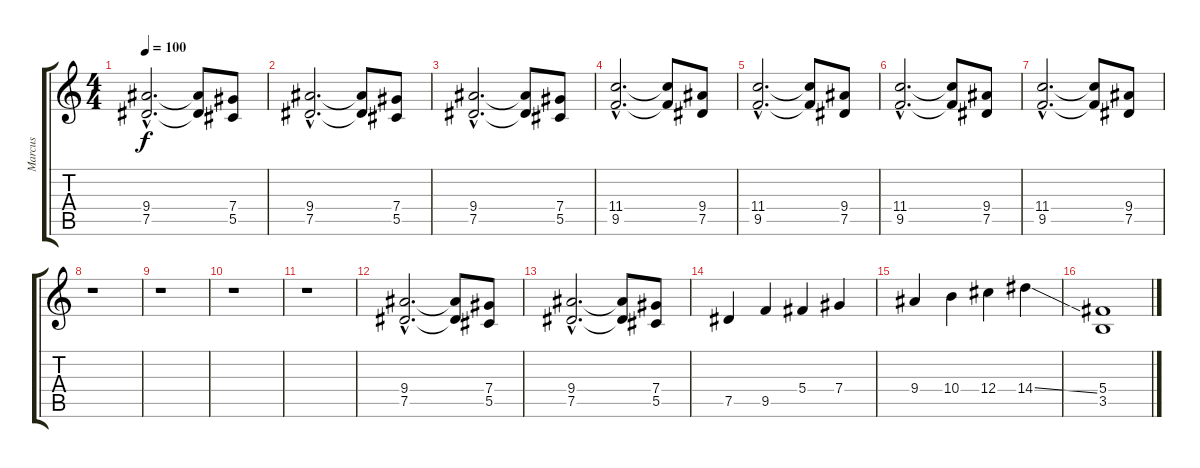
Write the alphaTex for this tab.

\track ("Marcus" "Marcus") {instrument overdrivenguitar}
\staff {score tabs}
\tuning (Eb4 Bb3 Gb3 Db3 Ab2 Eb2) {hide}
\ts (4 4)
\tempo 100
\clef g2
\ks c
(9.4{hac} 7.5{hac}).2{d dy f} (9.4{t} 7.5{t}).8 (7.4 5.5).8 |
(9.4{hac} 7.5{hac}).2{d} (9.4{t} 7.5{t}).8 (7.4 5.5).8 |
(9.4{hac} 7.5{hac}).2{d} (9.4{t} 7.5{t}).8 (7.4 5.5).8 |
(11.4{hac} 9.5{hac}).2{d} (11.4{t} 9.5{t}).8 (9.4 7.5).8 |
(11.4{hac} 9.5{hac}).2{d} (11.4{t} 9.5{t}).8 (9.4 7.5).8 |
(11.4{hac} 9.5{hac}).2{d} (11.4{t} 9.5{t}).8 (9.4 7.5).8 |
(11.4{hac} 9.5{hac}).2{d} (11.4{t} 9.5{t}).8 (9.4 7.5).8 |
r.1 |
r.1 |
r.1 |
r.1 |
(9.4{hac} 7.5{hac}).2{d} (9.4{t} 7.5{t}).8 (7.4 5.5).8 |
(9.4{hac} 7.5{hac}).2{d} (9.4{t} 7.5{t}).8 (7.4 5.5).8 |
7.5.4 9.5.4 5.4.4 7.4.4 |
9.4.4 10.4.4 12.4.4 14.4{ss}.4 |
(5.4 3.5).1
